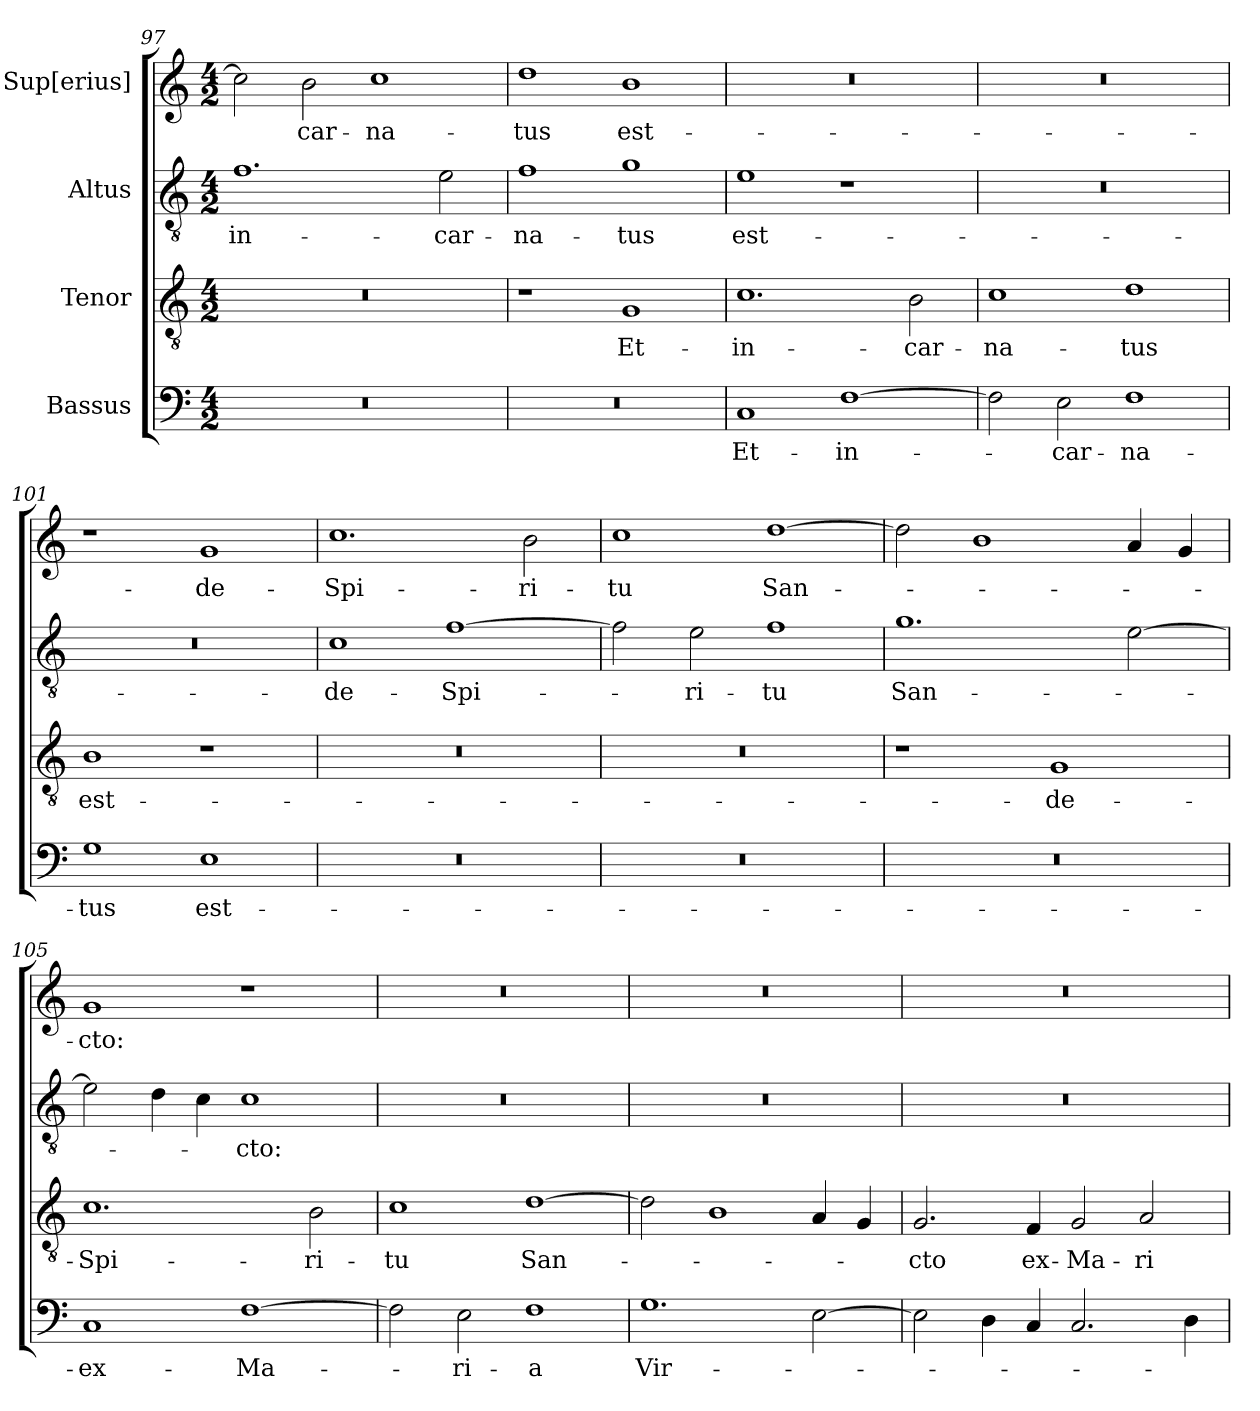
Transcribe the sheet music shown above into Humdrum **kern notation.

**kern	**text	**kern	**text	**kern	**text	**kern	**text
*part4	*part4	*part3	*part3	*part2	*part2	*part1	*part1
*staff4	*staff4	*staff3	*staff3	*staff2	*staff2	*staff1	*staff1
*I"Bassus	*	*I"Tenor	*	*I"Altus	*	*I"Sup[erius]	*
*clefF4	*	*clefGv2	*	*clefGv2	*	*clefG2	*
*k[]	*	*k[]	*	*k[]	*	*k[]	*
*M4/2	*	*M4/2	*	*M4/2	*	*M4/2	*
=97	=97	=97	=97	=97	=97	=97	=97
0r	.	0r	.	1.f\	in-	2cc\]	.
.	.	.	.	.	.	2b\	-car-
.	.	.	.	.	.	1cc\	-na-
.	.	.	.	2e\	-car-	.	.
=98	=98	=98	=98	=98	=98	=98	=98
0r	.	1r	.	1f\	-na-	1dd\	-tus
.	.	1G/	Et-	1g\	-tus	1b\	est-
=99	=99	=99	=99	=99	=99	=99	=99
1C/	Et-	1.c\	in-	1e\	est-	0r	.
[1F\	in-	.	.	1r	.	.	.
.	.	2B\	-car-	.	.	.	.
=100	=100	=100	=100	=100	=100	=100	=100
2F\]	.	1c\	-na-	0r	.	0r	.
2E\	-car-	.	.	.	.	.	.
1F\	-na-	1d\	-tus	.	.	.	.
=101	=101	=101	=101	=101	=101	=101	=101
1G\	-tus	1B\	est-	0r	.	1r	.
1E\	est-	1r	.	.	.	1g/	de-
=102	=102	=102	=102	=102	=102	=102	=102
0r	.	0r	.	1c\	de-	1.cc\	Spi-
.	.	.	.	[1f\	Spi-	.	.
.	.	.	.	.	.	2b\	-ri-
=103	=103	=103	=103	=103	=103	=103	=103
0r	.	0r	.	2f\]	.	1cc\	-tu
.	.	.	.	2e\	-ri-	.	.
.	.	.	.	1f\	-tu	[1dd\	San-
=104	=104	=104	=104	=104	=104	=104	=104
0r	.	1r	.	1.g\	San-	2dd\]	.
.	.	.	.	.	.	1b\	.
.	.	1G/	de-	.	.	.	.
.	.	.	.	[2e\	.	4a/	.
.	.	.	.	.	.	4g/	.
=105	=105	=105	=105	=105	=105	=105	=105
1C/	ex-	1.c\	Spi-	2e\]	.	1g/	-cto:
.	.	.	.	4d\	.	.	.
.	.	.	.	4c\	.	.	.
[1F\	Ma-	.	.	1c\	-cto:	1r	.
.	.	2B\	-ri-	.	.	.	.
=106	=106	=106	=106	=106	=106	=106	=106
2F\]	.	1c\	-tu	0r	.	0r	.
2E\	-ri-	.	.	.	.	.	.
1F\	-a	[1d\	San-	.	.	.	.
=107	=107	=107	=107	=107	=107	=107	=107
1.G\	Vir-	2d\]	.	0r	.	0r	.
.	.	1B\	.	.	.	.	.
[2E\	.	4A/	.	.	.	.	.
.	.	4G/	.	.	.	.	.
=108	=108	=108	=108	=108	=108	=108	=108
2E\]	.	2.G/	-cto	0r	.	0r	.
4D\	.	.	.	.	.	.	.
4C/	.	4F/	ex-	.	.	.	.
2.C/	.	2G/	Ma-	.	.	.	.
.	.	2A/	-ri-	.	.	.	.
4D\	.	.	.	.	.	.	.
=	=	=	=	=	=	=	=
*-	*-	*-	*-	*-	*-	*-	*-
